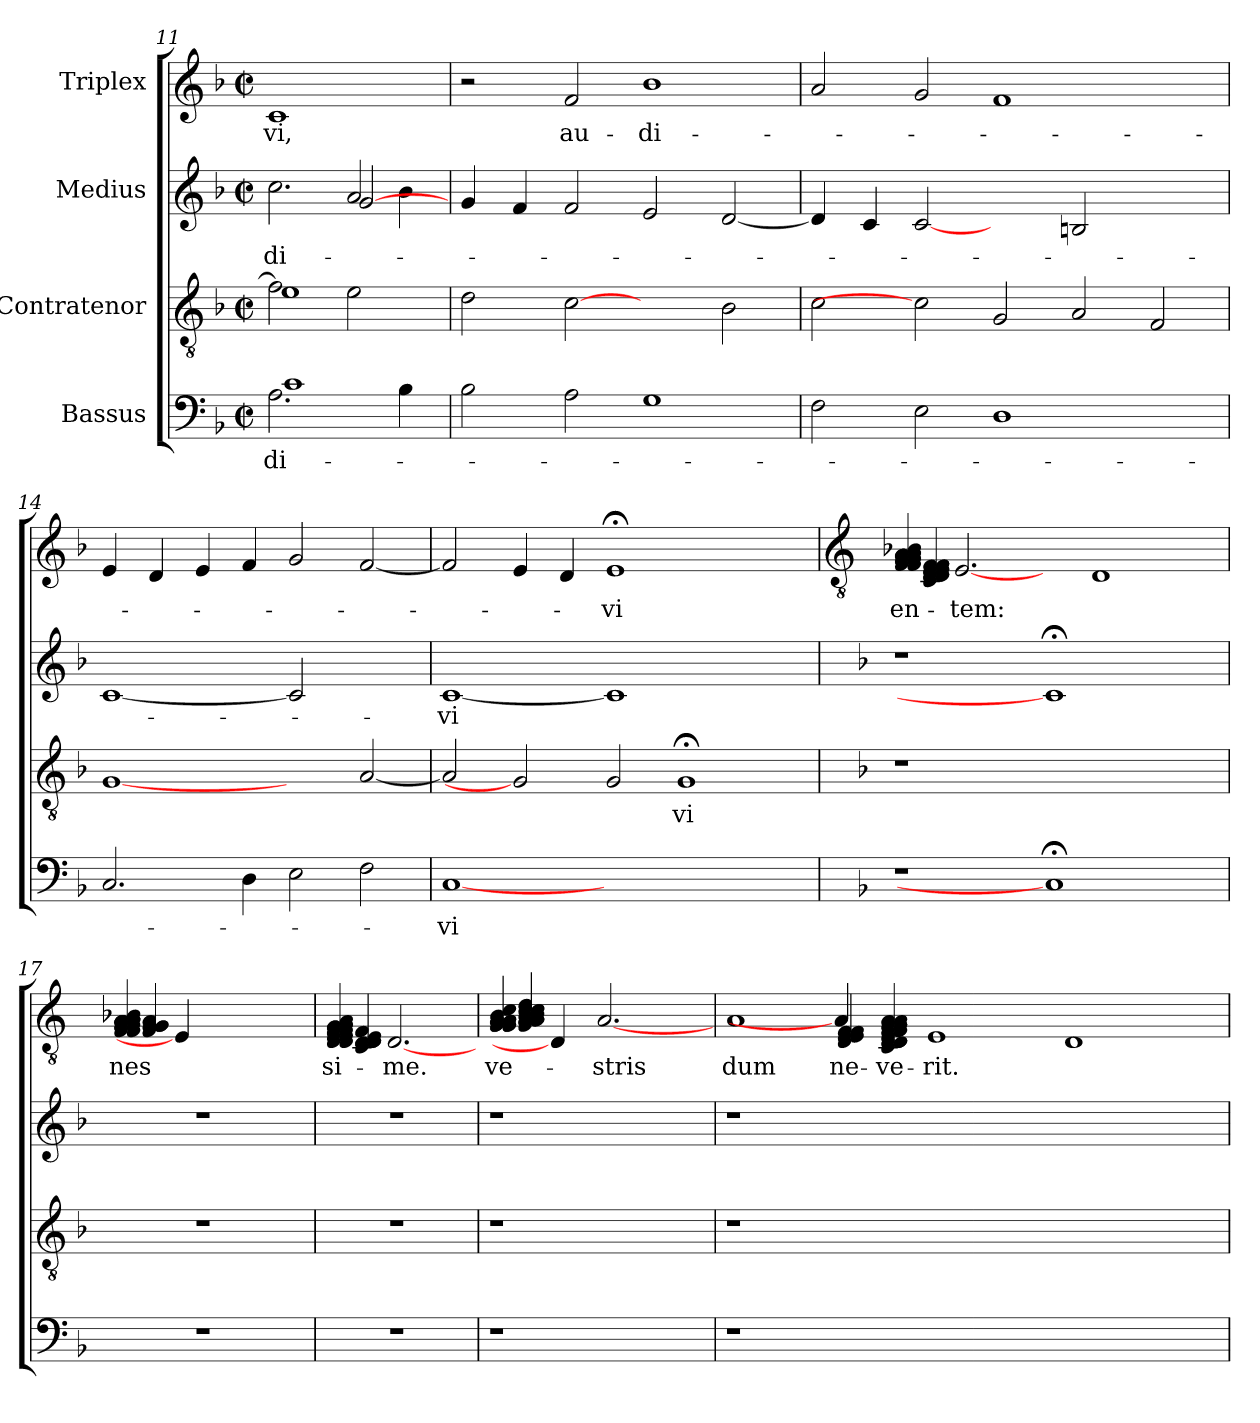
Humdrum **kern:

**kern	**text	**kern	**text	**kern	**text	**kern	**text
*part4	*part4	*part3	*part3	*part2	*part2	*part1	*part1
*staff4	*staff4	*staff3	*staff3	*staff2	*staff2	*staff1	*staff1
*I"Bassus	*	*I"Contratenor	*	*I"Medius	*	*I"Triplex	*
!!LO:PB:g=z
*clefF4	*	*clefGv2	*	*clefG2	*	*clefG2	*
*k[b-]	*	*k[b-]	*	*k[b-]	*	*k[b-]	*
*F:	*	*F:	*	*F:	*	*F:	*
*M2/2	*	*M2/2	*	*M2/2	*	*M2/2	*
*met(c|)	*	*met(c|)	*	*met(c|)	*	*met(c|)	*
=11	=11	=11	=11	=11	=11	=11	=11
!	!LO:LY:b	!	!	!	!LO:LY:b	!	!LO:LY:b
*^	*	*^	*	*^	*	*	*
*	*	*	*	*	*	*	*^	*	*	*
2.A\	1c	-di-	2f\]	1e	.	2.cc\	2ryy	2ryy	-di-	1c	-vi,
.	.	.	2e\	.	.	.	2a/	[<2g/	.	.	.
4B-\	.	.	.	.	.	4b-\	.	.	.	.	.
*v	*v	*	*	*	*	*v	*v	*v	*	*	*
*	*	*v	*v	*	*	*	*	*
=12	=12	=12	=12	=12	=12	=12	=12
2B-\	.	2d\	.	4g/	.	2r	.
.	.	.	.	4f/	.	.	.
!	!	!	!	!	!	!	!LO:LY:b
2A\	.	[2c	.	2f/	.	2f/	au-
!	!	!	!	!	!	!	!LO:LY:b
1G	.	2ryy	.	2e/	.	1b-	-di-
.	.	2B-\	.	[<2d/	.	.	.
=13	=13	=13	=13	=13	=13	=13	=13
2F\	.	2c\	.	4d/]	.	2a/	.
.	.	.	.	4c/	.	.	.
2E\	.	2c]	.	[2c	.	2g/	.
1D	.	2G/	.	2ryy	.	1f	.
.	.	2A/	.	2B/	.	.	.
2ryy	.	2F/	.	2ryy	.	2ryy	.
=14	=14	=14	=14	=14	=14	=14	=14
2.C/	.	[1G	.	[1c	.	4e/	.
.	.	.	.	.	.	4d/	.
.	.	.	.	.	.	4e/	.
4D\	.	.	.	.	.	4f/	.
2E\	.	2ryy	.	2c]	.	2g/	.
2F\	.	[<2A/	.	2ryy	.	[<2f/	.
=15	=15	=15	=15	=15	=15	=15	=15
!	!LO:LY:b	!	!	!	!LO:LY:b	!	!
[1C	-vi	2A/]	.	[1c	-vi	2f/]	.
.	.	2G]	.	.	.	4e/	.
.	.	.	.	.	.	4d/	.
!	!	!	!	!	!	!	!LO:LY:b
1.ryy	.	2G/	.	1c]	.	1e;	-vi
!	!	!	!LO:LY:b	!	!	!	!
.	.	1G;	-vi	.	.	.	.
.	.	.	.	2ryy	.	2ryy	.
!!LO:LB:g=z
=16	=16	=16	=16	=16	=16	=16	=16
*	*	*	*	*	*	*clefGv2	*
*	*	*	*	*	*	*k[]	*
*	*	*	*	*	*	*C:	*
!	!	!	!	!	!	!	!LO:LY:b
*	*	*	*	*	*	*^	*
!	!	!	!	!	!	!	!	!LO:LY:b
1r	.	1r	.	1r	.	4F/ 4F/ 4G/ 4G/ 4G/ 4G/ 4A/ 4A/ 4A/ 4A/ 4A/ 4B-X/	4C/ 4D/ 4D/ 4D/ 4D/ 4E/ 4E/ 4E/ 4E/ 4F/ 4F/ 4F/	-en-
!	!	!	!	!	!	!	!	!LO:LY:b
.	.	.	.	.	.	[2.E	0ryy	-tem:
1C;]	.	1ryy	.	1c;]	.	4ryy	.	.
.	.	.	.	.	.	1D	.	.
4ryy	.	4ryy	.	4ryy	.	.	.	.
!!LO:LB:g=z	!!
=17	=17	=17	=17	=17	=17	=17	=17	=17
!	!	!	!	!	!	!	!	!LO:LY:b
!	!	!	!	!	!	!	!	!LO:LY:b
1r	.	1r	.	1r	.	4F/ 4F/ 4G/ 4G/ 4G/ 4A/ 4A/ 4A/ 4A/ 4A/ 4A/ 4B-X/	4F/ 4G/ 4G/ 4G/ 4A/	-nes
.	.	.	.	.	.	4E]	2ryy	.
.	.	.	.	.	.	2ryy	.	.
.	.	.	.	.	.	.	4ryy	.
!!LO:LB:g=z	!!
=18	=18	=18	=18	=18	=18	=18	=18	=18
!	!	!	!	!	!	!	!	!LO:LY:b
!	!	!	!	!	!	!	!	!LO:LY:b
1r	.	1r	.	1r	.	4D/ 4D/ 4E/ 4E/ 4F/ 4F/ 4F/ 4G/ 4G/ 4G/ 4G/ 4A/	4C/ 4D/ 4D/ 4D/ 4D/ 4E/ 4F/	-si-
!	!	!	!	!	!	!	!	!LO:LY:b
.	.	.	.	.	.	[2.D	2.ryy	-me.
!!LO:LB:g=z	!!
=19	=19	=19	=19	=19	=19	=19	=19	=19
!	!	!	!	!	!	!	!	!LO:LY:b
!	!	!	!	!	!	!	!	!LO:LY:b
1r	.	1r	.	1r	.	4G/ 4G/ 4G/ 4G/ 4A/ 4A/ 4A/ 4A/ 4A/ 4A/ 4B/ 4c/	4G/ 4A/ 4A/ 4A/ 4A/ 4B/ 4B/ 4c/ 4c/ 4c/ 4d/	ve-
.	.	.	.	.	.	4D]	1ryy	.
!	!	!	!	!	!	!	!	!LO:LY:b
.	.	.	.	.	.	[2.A	.	-stris
4ryy	.	4ryy	.	4ryy	.	.	.	.
!!LO:LB:g=z	!!
=20	=20	=20	=20	=20	=20	=20	=20	=20
!	!	!	!	!	!	!	!	!LO:LY:b
1r	.	1r	.	1r	.	1A	1ryy	dum
!	!	!	!	!	!	!	!	!LO:LY:b
0ryy	.	0ryy	.	0ryy	.	4A]	4D/ 4E/ 4E/ 4F/ 4F/	-ne-
!	!	!	!	!	!	!	!	!LO:LY:b
.	.	.	.	.	.	4C/ 4D/ 4D/ 4D/ 4E/ 4F/ 4F/ 4G/ 4G/ 4G/ 4A/ 4A/	1ryy	-ve-
!	!	!	!	!	!	!	!	!LO:LY:b
.	.	.	.	.	.	1E	.	-rit.
.	.	.	.	.	.	.	1ryy	.
.	.	.	.	.	.	1D	.	.
2ryy	.	2ryy	.	2ryy	.	.	.	.
.	.	.	.	.	.	.	4ryy	.
*	*	*	*	*	*	*v	*v	*
=	=	=	=	=	=	=	=
*-	*-	*-	*-	*-	*-	*-	*-
